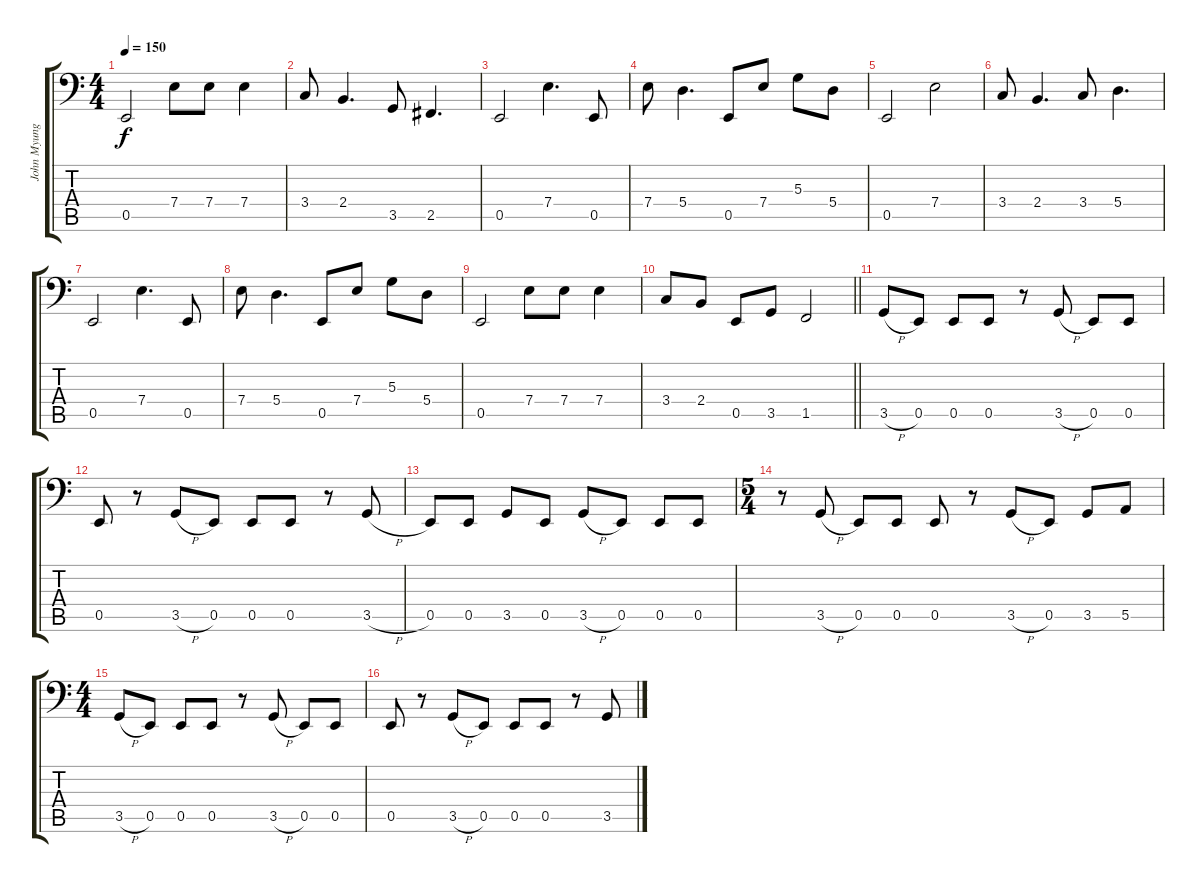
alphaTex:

\track ("John Myung - Bass" "John Myung") {instrument electricbassfinger}
\staff {score tabs}
\tuning (C3 G2 D2 A1 E1 B0) {hide}
\ts (4 4)
\tempo 150
\clef f4
\ks c
0.5.2{dy f} 7.4.8 7.4.8 7.4.4 |
3.4.8 2.4.4{d} 3.5.8 2.5.4{d} |
0.5.2 7.4.4{d} 0.5.8 |
7.4.8 5.4.4{d} 0.5.8 7.4.8 5.3.8 5.4.8 |
0.5.2 7.4.2 |
3.4.8 2.4.4{d} 3.4.8 5.4.4{d} |
0.5.2 7.4.4{d} 0.5.8 |
7.4.8 5.4.4{d} 0.5.8 7.4.8 5.3.8 5.4.8 |
0.5.2 7.4.8 7.4.8 7.4.4 |
\barLineRight lightlight
3.4.8 2.4.8 0.5.8 3.5.8 1.5.2 |
3.5{h}.8 0.5.8 0.5.8 0.5.8 r.8 3.5{h}.8 0.5.8 0.5.8 |
0.5.8 r.8 3.5{h}.8 0.5.8 0.5.8 0.5.8 r.8 3.5{h}.8 |
0.5.8 0.5.8 3.5.8 0.5.8 3.5{h}.8 0.5.8 0.5.8 0.5.8 |
\ts (5 4)
r.8 3.5{h}.8 0.5.8 0.5.8 0.5.8 r.8 3.5{h}.8 0.5.8 3.5.8 5.5.8 |
\ts (4 4)
3.5{h}.8 0.5.8 0.5.8 0.5.8 r.8 3.5{h}.8 0.5.8 0.5.8 |
0.5.8 r.8 3.5{h}.8 0.5.8 0.5.8 0.5.8 r.8 3.5{h}.8
